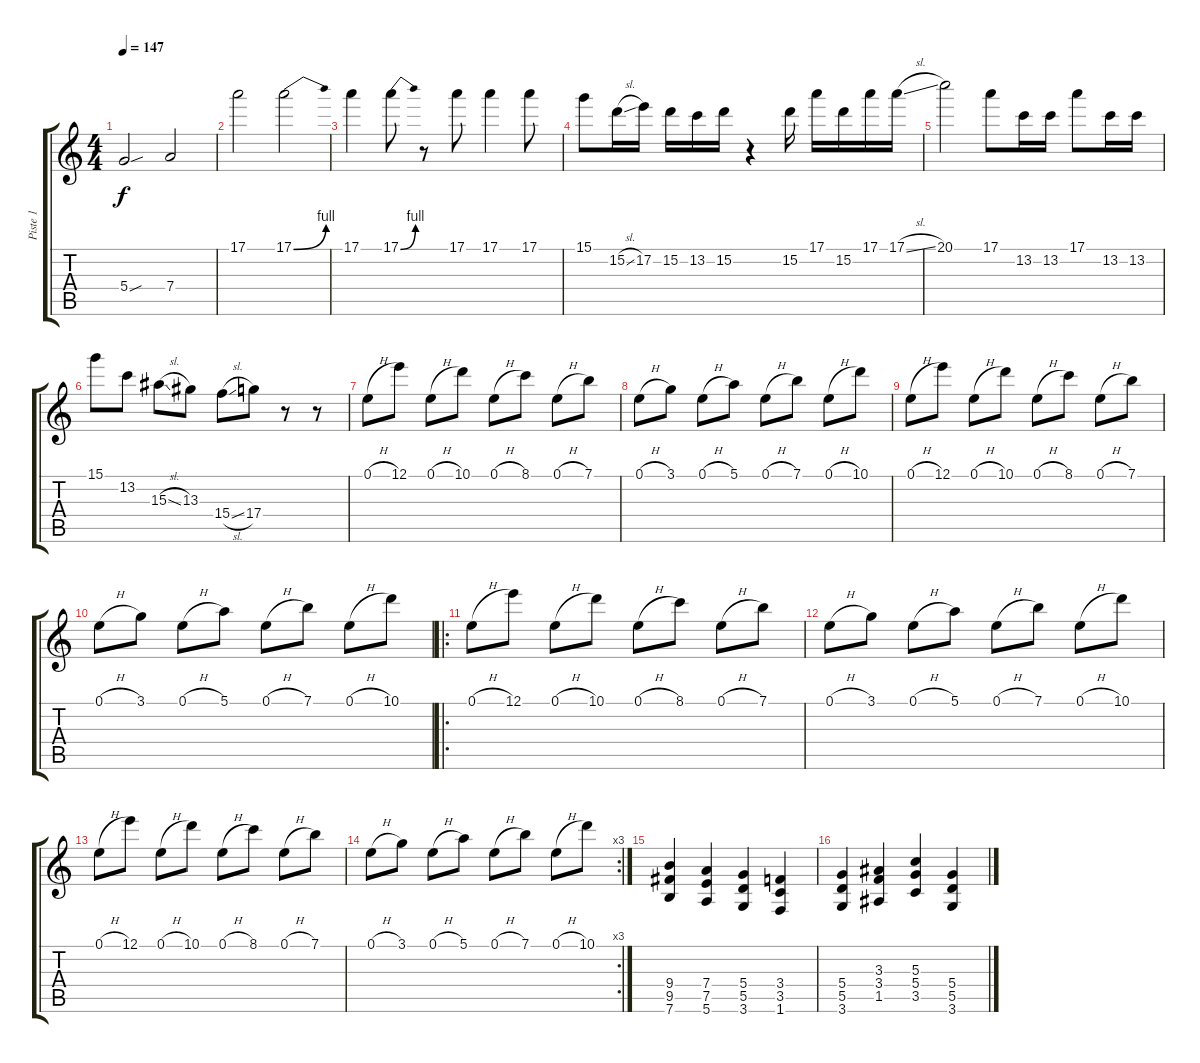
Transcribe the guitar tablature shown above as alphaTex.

\track ("Piste 1" "Piste 1") {instrument overdrivenguitar}
\staff {score tabs}
\tuning (E4 B3 G3 D3 A2 E2) {hide}
\ts (4 4)
\tempo 147
\clef g2
\ks c
5.4{sou}.2{dy f} 7.4.2 |
17.1.2 17.1{be (bend 0 0 60 4)}.2 |
17.1.4 17.1{be (bend 0 0 60 4)}.8 r.8 17.1.8 17.1.4 17.1.8 |
15.1.8 15.2{sl}.16 17.2.16 15.2.16 13.2.16 15.2.16 r.4 15.2.16 17.1.16 15.2.16 17.1.16 17.1{sl}.16 |
20.1.2 17.1.8 13.2.16 13.2.16 17.1.8 13.2.16 13.2.16 |
15.1.8 13.2.8 15.3{sl}.8 13.3.8 15.4{sl}.8 17.4.8 r.8 r.8 |
0.1{h}.8 12.1.8 0.1{h}.8 10.1.8 0.1{h}.8 8.1.8 0.1{h}.8 7.1.8 |
0.1{h}.8 3.1.8 0.1{h}.8 5.1.8 0.1{h}.8 7.1.8 0.1{h}.8 10.1.8 |
0.1{h}.8 12.1.8 0.1{h}.8 10.1.8 0.1{h}.8 8.1.8 0.1{h}.8 7.1.8 |
0.1{h}.8 3.1.8 0.1{h}.8 5.1.8 0.1{h}.8 7.1.8 0.1{h}.8 10.1.8 |
\ro
0.1{h}.8 12.1.8 0.1{h}.8 10.1.8 0.1{h}.8 8.1.8 0.1{h}.8 7.1.8 |
0.1{h}.8 3.1.8 0.1{h}.8 5.1.8 0.1{h}.8 7.1.8 0.1{h}.8 10.1.8 |
0.1{h}.8 12.1.8 0.1{h}.8 10.1.8 0.1{h}.8 8.1.8 0.1{h}.8 7.1.8 |
\rc 3
0.1{h}.8 3.1.8 0.1{h}.8 5.1.8 0.1{h}.8 7.1.8 0.1{h}.8 10.1.8 |
(9.4 9.5 7.6).4 (7.4 7.5 5.6).4 (5.4 5.5 3.6).4 (3.4 3.5 1.6).4 |
(5.4 5.5 3.6).4 (3.3 3.4 1.5).4 (5.3 5.4 3.5).4 (5.4 5.5 3.6).4
